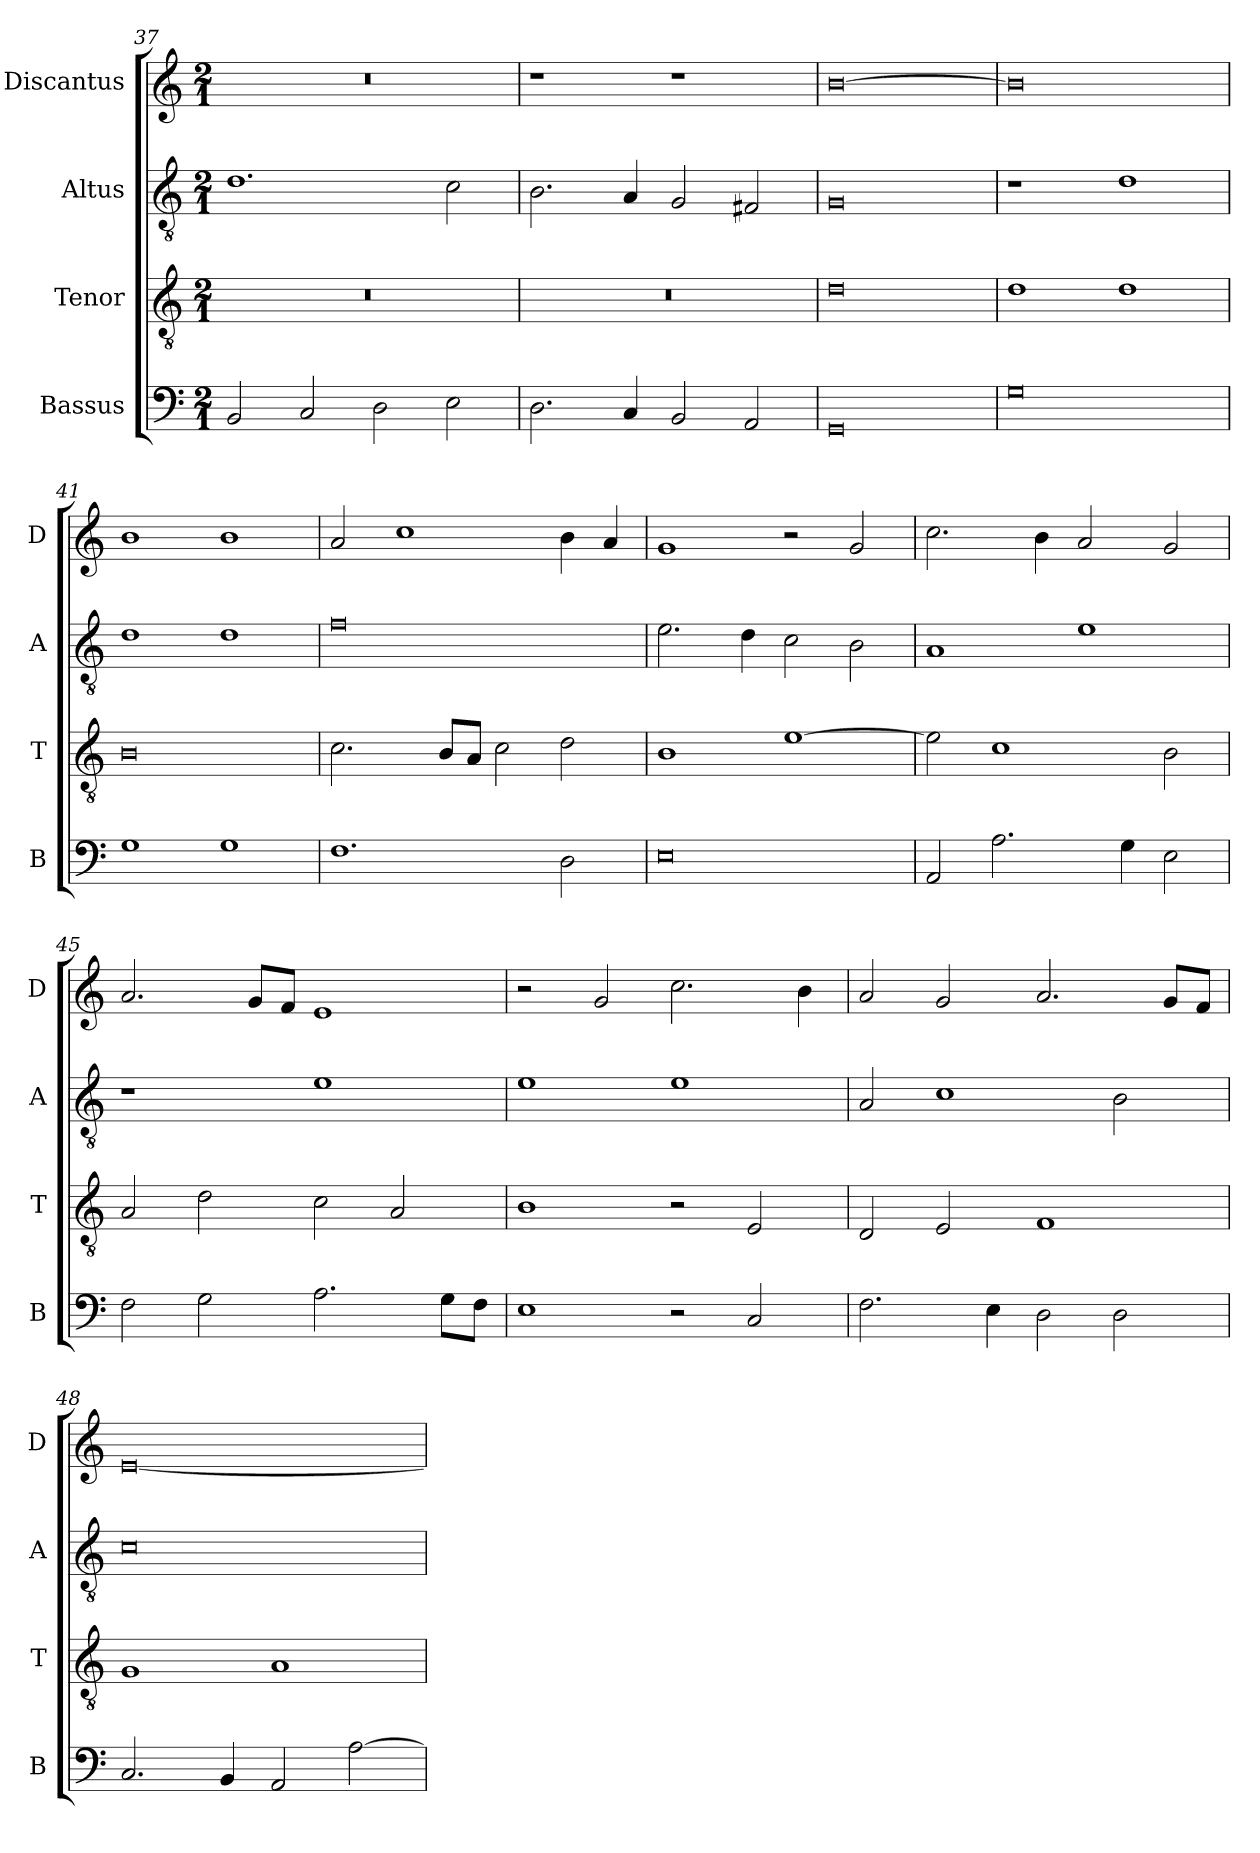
**kern	**kern	**kern	**kern
*part4	*part3	*part2	*part1
*staff4	*staff3	*staff2	*staff1
*I"Bassus	*I"Tenor	*I"Altus	*I"Discantus
*I'B	*I'T	*I'A	*I'D
*clefF4	*clefGv2	*clefGv2	*clefG2
*k[]	*k[]	*k[]	*k[]
*M2/1	*M2/1	*M2/1	*M2/1
=37	=37	=37	=37
2BB/	0r	1.d	0r
2C/	.	.	.
2D\	.	.	.
2E\	.	2c\	.
=38	=38	=38	=38
2.D\	0r	2.B\	1r
4C/	.	4A/	.
2BB/	.	2G/	1r
2AA/	.	2F#X/	.
=39	=39	=39	=39
0GG	0d	0G	[0b
=40	=40	=40	=40
0G	1d	1r	0b]
.	1d	1d	.
=41	=41	=41	=41
1G	0B	1d	1b
1G	.	1d	1b
=42	=42	=42	=42
1.F	2.c\	0f	2a/
.	.	.	1cc
.	8B/L	.	.
.	8A/J	.	.
.	2c\	.	.
2D\	2d\	.	4b\
.	.	.	4a/
=43	=43	=43	=43
0E	1B	2.e\	1g
.	.	4d\	.
.	[1e	2c\	2r
.	.	2B\	2g/
=44	=44	=44	=44
2AA/	2e\]	1A	2.cc\
2.A\	1c	.	.
.	.	.	4b\
.	.	1e	2a/
4G\	.	.	.
2E\	2B\	.	2g/
=45	=45	=45	=45
2F\	2A/	1r	2.a/
2G\	2d\	.	.
.	.	.	8g/L
.	.	.	8f/J
2.A\	2c\	1e	1e
.	2A/	.	.
8G\L	.	.	.
8F\J	.	.	.
=46	=46	=46	=46
1E	1B	1e	2r
.	.	.	2g/
2r	2r	1e	2.cc\
2C/	2E/	.	.
.	.	.	4b\
=47	=47	=47	=47
2.F\	2D/	2A/	2a/
.	2E/	1c	2g/
4E\	.	.	.
2D\	1F	.	2.a/
2D\	.	2B\	.
.	.	.	8g/L
.	.	.	8f/J
=48	=48	=48	=48
2.C/	1G	0c	[0e
4BB/	.	.	.
2AA/	1A	.	.
[2A\	.	.	.
=	=	=	=
*-	*-	*-	*-
